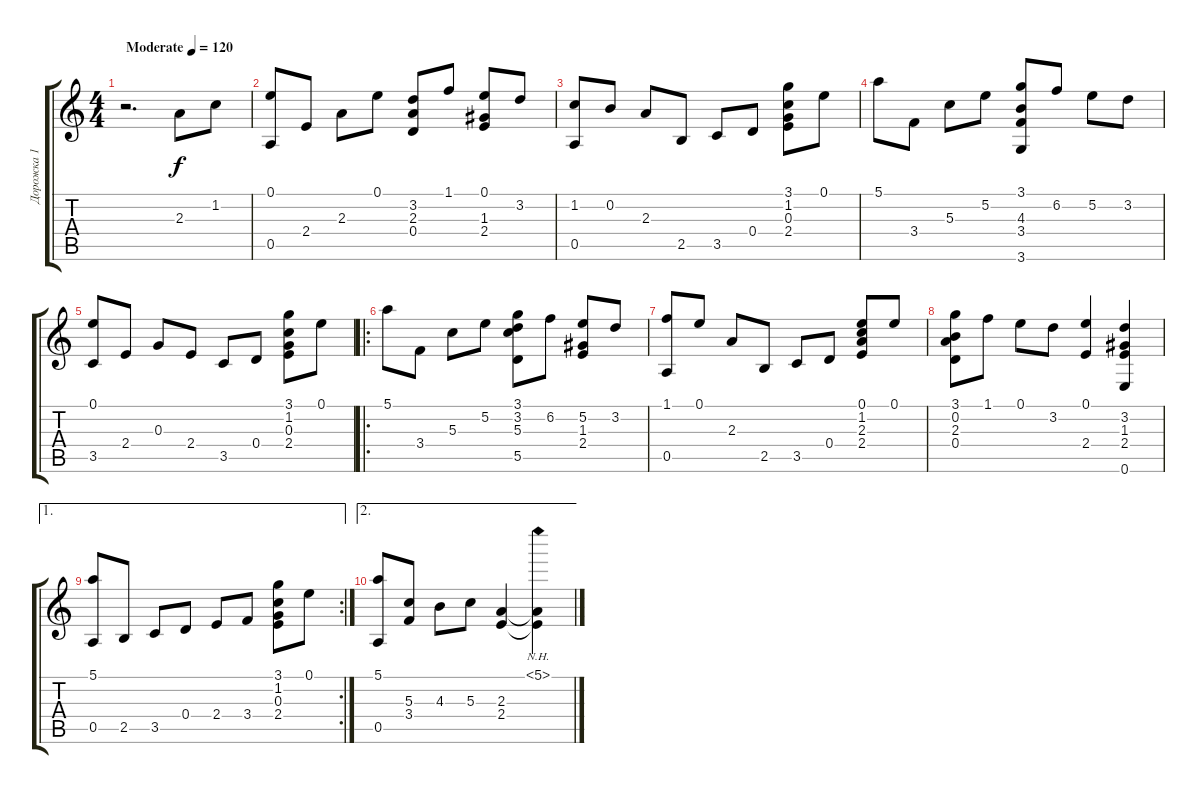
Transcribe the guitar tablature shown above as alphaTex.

\track ("Дорожка 1" "Дорожка 1") {instrument acousticguitarnylon}
\staff {score tabs}
\tuning (E4 B3 G3 D3 A2 E2) {hide}
\ts (4 4)
\tempo (120 "Moderate")
\clef g2
\ks c
r.2{d dy f instrument acousticguitarnylon} 2.3.8 1.2.8 |
(0.1 0.5).8 2.4.8 2.3.8 0.1.8 (3.2 2.3 0.4).8 1.1.8 (0.1 1.3 2.4).8 3.2.8 |
(1.2 0.5).8 0.2.8 2.3.8 2.5.8 3.5.8 0.4.8 (3.1 1.2 0.3 2.4).8 0.1.8 |
5.1.8 3.4.8 5.3.8 5.2.8 (3.1 4.3 3.4 3.6).8 6.2.8 5.2.8 3.2.8 |
(0.1 3.5).8 2.4.8 0.3.8 2.4.8 3.5.8 0.4.8 (3.1 1.2 0.3 2.4).8 0.1.8 |
\ro
5.1.8 3.4.8 5.3.8 5.2.8 (3.1 3.2 5.3 5.5).8 6.2.8 (5.2 1.3 2.4).8 3.2.8 |
(1.1 0.5).8 0.1.8 2.3.8 2.5.8 3.5.8 0.4.8 (0.1 1.2 2.3 2.4).8 0.1.8 |
(3.1 0.2 2.3 0.4).8 1.1.8 0.1.8 3.2.8 (0.1 2.4).4 (3.2 1.3 2.4 0.6).4 |
\ae 1
\rc 2
(5.1 0.5).8 2.5.8 3.5.8 0.4.8 2.4.8 3.4.8 (3.1 1.2 0.3 2.4).8 0.1.8 |
\ae 2
(5.1 0.5).8 (5.3 3.4).8 4.3.8 5.3.8 (2.3 2.4).4 (5.1{nh} 2.3{t} 2.4{t}).4
